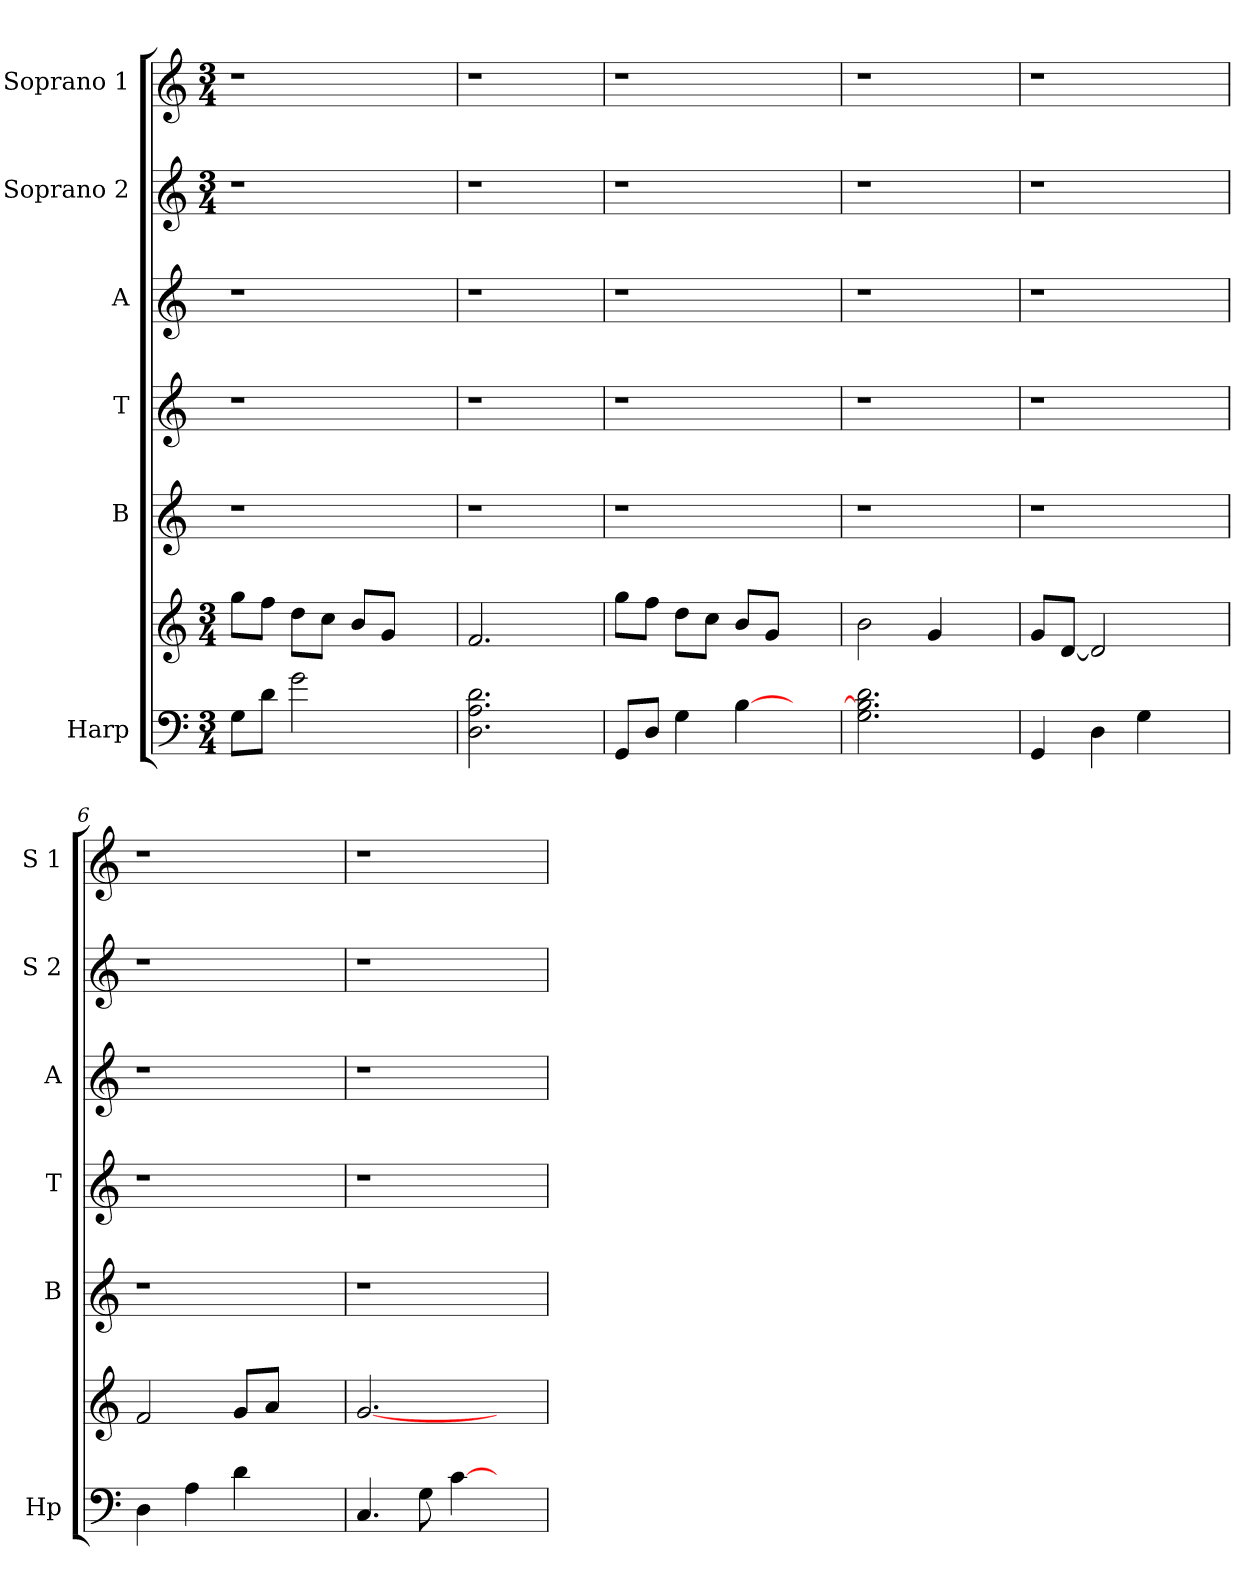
**kern	**kern	**kern	**kern	**kern	**kern	**kern
*part6	*part6	*part5	*part4	*part3	*part2	*part1
*staff7	*staff6	*staff5	*staff4	*staff3	*staff2	*staff1
*I"Harp	*	*I"B	*I"T	*I"A	*I"Soprano 2	*I"Soprano 1
*I'Hp	*	*I'B	*I'T	*I'A	*I'S 2	*I'S 1
*clefF4	*clefG2	*clefG2	*clefG2	*clefG2	*clefG2	*clefG2
*k[]	*k[]	*k[]	*k[]	*k[]	*k[]	*k[]
*C:	*C:	*C:	*C:	*C:	*C:	*C:
*M3/4	*M3/4	*	*	*	*M3/4	*M3/4
=1	=1	=1	=1	=1	=1	=1
!	!	!	!	!	!LO:N:vis=1	!LO:N:vis=1
8G\L	8gg\L	1r	1r	1r	2.r	2.r
8d\J	8ff\J	.	.	.	.	.
2g\	8dd\L	.	.	.	.	.
.	8cc\J	.	.	.	.	.
.	8b/L	.	.	.	.	.
.	8g/J	.	.	.	.	.
4ryy	4ryy	.	.	.	4ryy	4ryy
=2	=2	=2	=2	=2	=2	=2
!	!	!	!	!	!LO:N:vis=1	!LO:N:vis=1
2.D\ 2.A\ 2.d\	2.f/	1r	1r	1r	2.r	2.r
4ryy	4ryy	.	.	.	4ryy	4ryy
=3	=3	=3	=3	=3	=3	=3
!	!	!	!	!	!LO:N:vis=1	!LO:N:vis=1
8GG/L	8gg\L	1r	1r	1r	2.r	2.r
8D/J	8ff\J	.	.	.	.	.
4G\	8dd\L	.	.	.	.	.
.	8cc\J	.	.	.	.	.
[>4B\	8b/L	.	.	.	.	.
.	8g/J	.	.	.	.	.
4ryy	4ryy	.	.	.	4ryy	4ryy
=4	=4	=4	=4	=4	=4	=4
!	!	!	!	!	!LO:N:vis=1	!LO:N:vis=1
2.G\ 2.B\] 2.d\	2b\	1r	1r	1r	2.r	2.r
.	4g/	.	.	.	.	.
4ryy	4ryy	.	.	.	4ryy	4ryy
=5	=5	=5	=5	=5	=5	=5
!	!	!	!	!	!LO:N:vis=1	!LO:N:vis=1
4GG/	8g/L	1r	1r	1r	2.r	2.r
.	[<8d/J	.	.	.	.	.
4D\	2d/]	.	.	.	.	.
4G\	.	.	.	.	.	.
4ryy	4ryy	.	.	.	4ryy	4ryy
=6	=6	=6	=6	=6	=6	=6
!	!	!	!	!	!LO:N:vis=1	!LO:N:vis=1
4D\	2f/	1r	1r	1r	2.r	2.r
4A\	.	.	.	.	.	.
4d\	8g/L	.	.	.	.	.
.	8a/J	.	.	.	.	.
4ryy	4ryy	.	.	.	4ryy	4ryy
=7	=7	=7	=7	=7	=7	=7
!	!	!	!	!	!LO:N:vis=1	!LO:N:vis=1
4.C/	[<2.g/	1r	1r	1r	2.r	2.r
8G\	.	.	.	.	.	.
[>4c\	.	.	.	.	.	.
4ryy	4ryy	.	.	.	4ryy	4ryy
=	=	=	=	=	=	=
*-	*-	*-	*-	*-	*-	*-
